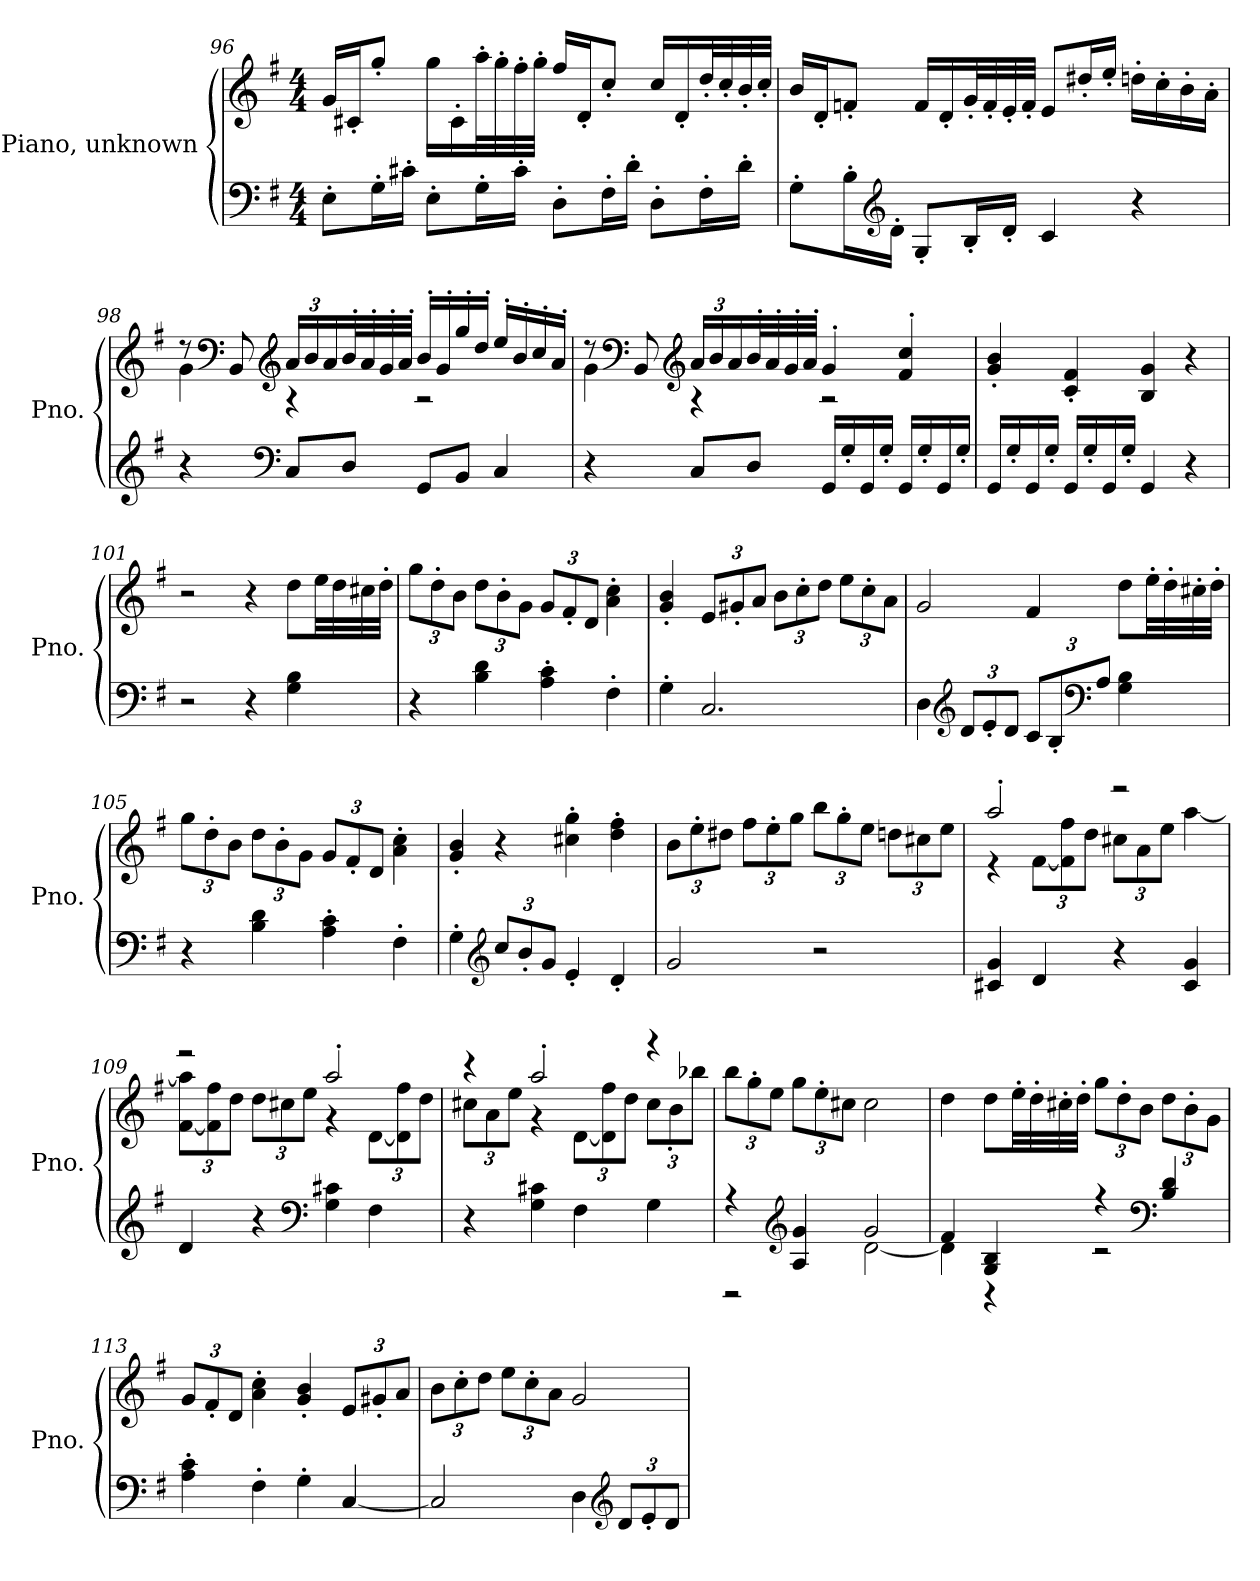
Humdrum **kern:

**kern	**kern
*part1	*part1
*staff2	*staff1
*I"Piano, unknown	*
*I'Pno.	*
*clefF4	*clefG2
*k[f#]	*k[f#]
*M4/4	*M4/4
=96	=96
8E'\L	16g/LL
.	16c#X'/J
16G'\L	8gg'/J
16c#X'\JJ	.
8E'\L	16gg\LL
.	16c#'\
16G'\L	32aa'\L
.	32gg'\
16c#'\JJ	32ff#'\
.	32gg'\JJJ
8D'\L	16ff#/LL
.	16d'/J
16F#'\L	8cc'/J
16d'\JJ	.
8D'\L	16cc/LL
.	16d'/
16F#'\L	32dd'/L
.	32cc'/
16d'\JJ	32b'/
.	32cc'/JJJ
!!LO:LB:g=z
=97	=97
8G'\L	16b/LL
.	16d'/J
16B'\L	8fn'/J
*clefG2	*
16d'\JJ	.
8G'/L	16f/LL
.	16d'/
16B'/L	32g'/L
.	32f'/
16d'/JJ	32e'/
.	32f'/JJJ
4c/	8e/L
.	16dd#X'/L
.	16ee'/JJ
4r	16ddn'\LL
.	16cc'\
.	16b'\
.	16a'\JJ
=98	=98
*	*^
4r	8r	4g\
*	*clefF4	*
.	8BB/	.
*clefF4	*clefG2	*
*	*Xbrackettup	*
8C/L	24a/LL	4r
.	24b/	.
.	24a/	.
8D/J	32b'/L	.
.	32a'/	.
.	32g'/	.
.	32a'/JJJ	.
8GG/L	16b'/LL	2r
.	16g'/	.
8BB/J	16gg'/	.
.	16dd'/JJ	.
4C/	16ee'/LL	.
.	16b'/	.
.	16cc'/	.
.	16a'/JJ	.
!!LO:LB:g=z	!!
=99	=99	=99
4r	8r	4g\
*	*clefF4	*
.	8BB/	.
*	*clefG2	*
8C/L	24a/LL	4r
.	24b/	.
.	24a/	.
8D/J	32b'/L	.
.	32a'/	.
.	32g'/	.
.	32a'/JJJ	.
16GG/LL	4g'/	2r
16G'/	.	.
16GG/	.	.
16G'/JJ	.	.
16GG/LL	4f#/' 4cc/'	.
16G'/	.	.
16GG/	.	.
16G'/JJ	.	.
*	*v	*v
=100	=100
16GG/LL	4g/' 4b/'
16G'/	.
16GG/	.
16G'/JJ	.
16GG/LL	4c/' 4f#/'
16G'/	.
16GG/	.
16G'/JJ	.
4GG/	4B/ 4g/
4r	4r
=101	=101
2r	2r
4r	4r
4G\ 4B\	8dd\L
.	32ee\LL
.	32dd\
.	32cc#X\
.	32dd'\JJJ
!!LO:LB:g=z
=102	=102
4r	12gg\L
.	12dd'\
.	12b\J
4B\ 4d\	12dd\L
.	12b'\
.	12g\J
4A\' 4c\'	12g/L
.	12f#'/
.	12d/J
4F#'\	4a\' 4cc\'
=103	=103
4G'\	4g/' 4b/'
2.C/	12e/L
.	12g#X'/
.	12a/J
.	12b\L
.	12cc'\
.	12dd\J
.	12ee\L
.	12cc'\
.	12a\J
=104	=104
4D\	2g/
*clefG2	*
*Xbrackettup	*
12d/L	.
12e'/	.
12d/J	.
12c/L	4f#/
12B'/	.
*clefF4	*
12A/J	.
4G\ 4B\	8dd\L
.	32ee'\LL
.	32dd'\
.	32cc#X'\
.	32dd'\JJJ
!!LO:LB:g=z
=105	=105
4r	12gg\L
.	12dd'\
.	12b\J
4B\ 4d\	12dd\L
.	12b'\
.	12g\J
4A\' 4c\'	12g/L
.	12f#'/
.	12d/J
4F#'\	4a\' 4cc\'
=106	=106
4G'\	4g/' 4b/'
*clefG2	*
12cc/L	4r
12b'/	.
12g/J	.
4e'/	4cc#X\' 4gg\'
4d'/	4dd\' 4ff#\'
=107	=107
2g/	12b\L
.	12ee'\
.	12dd#X\J
.	12ff#\L
.	12ee'\
.	12gg\J
2r	12bb\L
.	12gg'\
.	12ee\J
.	12ddn\L
.	12cc#X\
.	12ee\J
=108	=108
*	*^
4c#X/ 4g/	2aa'/	4r
4d/	.	[12f#\L
.	.	12f#\] 12ff#\
.	.	12dd\J
4r	2r	12cc#X\L
.	.	12a\
.	.	12ee\J
4c#/ 4g/	.	[4aa\
!!LO:LB:g=z	!!
=109	=109	=109
4d/	2r	[12f#\ 12aa\]L
.	.	12f#\] 12ff#\
.	.	12dd\J
4r	.	12dd\L
.	.	12cc#X\
.	.	12ee\J
*clefF4	*	*
4G\ 4c#X\	2aa'/	4r
4F#\	.	[12d\L
.	.	12d\] 12ff#\
.	.	12dd\J
=110	=110	=110
4r	4r	12cc#X\L
.	.	12a\
.	.	12ee\J
4G\ 4c#X\	2aa'/	4r
4F#\	.	[12d\L
.	.	12d\] 12ff#\
.	.	12dd\J
4G\	4r	12cc#\L
.	.	12b'\
.	.	12bb-X\J
*	*v	*v
=111	=111
*^	*
4r	2r	12bb\L
.	.	12gg'\
.	.	12ee\J
*clefG2	*	*
4A/ 4g/	.	12gg\L
.	.	12ee'\
.	.	12cc#X\J
2g/	[2d\	2cc#\
!!LO:PB:g=z
=112	=112	=112
4f#/	4d\]	4dd\
4G/ 4B/	4r	8dd\L
.	.	32ee'\LL
.	.	32dd'\
.	.	32cc#X'\
.	.	32dd'\JJJ
4r	2r	12gg\L
.	.	12dd'\
.	.	12b\J
*clefF4	*	*
4B/ 4d/	.	12dd\L
.	.	12b'\
.	.	12g\J
*v	*v	*
=113	=113
4A\' 4c\'	12g/L
.	12f#'/
.	12d/J
4F#'\	4a\' 4cc\'
4G'\	4g/' 4b/'
[4C/	12e/L
.	12g#X'/
.	12a/J
=114	=114
2C/]	12b\L
.	12cc'\
.	12dd\J
.	12ee\L
.	12cc'\
.	12a\J
4D\	2g/
*clefG2	*
12d/L	.
12e'/	.
12d/J	.
=	=
*-	*-
